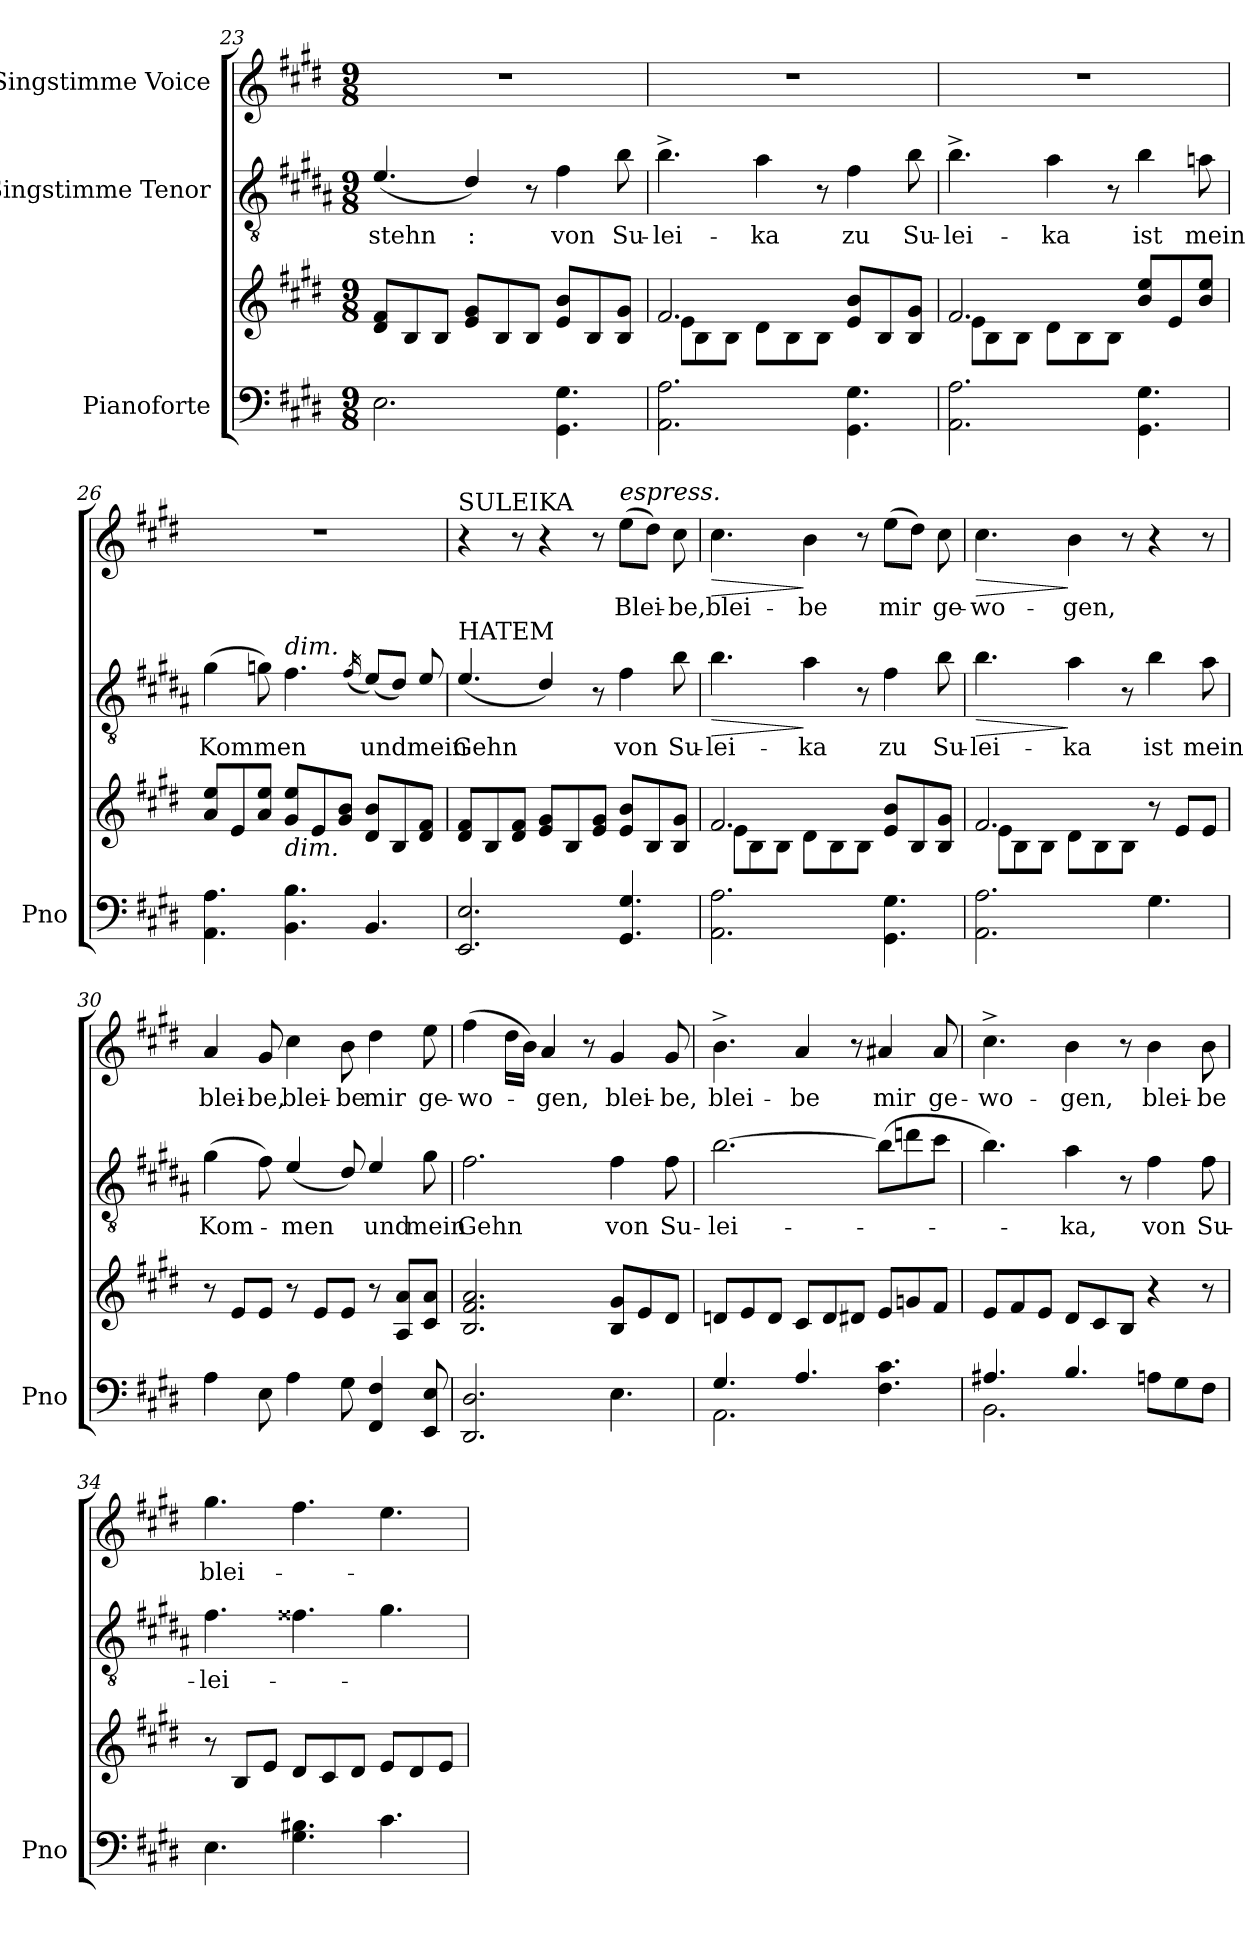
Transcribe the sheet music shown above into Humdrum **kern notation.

**kern	**kern	**kern	**text	**dynam	**kern	**text	**dynam
*part3	*part3	*part2	*part2	*part2	*part1	*part1	*part1
*staff4	*staff3	*staff2	*staff2	*staff2	*staff1	*staff1	*staff1
*I"Pianoforte	*	*I"Singstimme Tenor	*	*	*I"Singstimme Voice	*	*
*I'Pno	*	*	*	*	*	*	*
*clefF4	*clefG2	*clefGv2	*	*	*clefG2	*	*
*	*	*ITrd4c7	*	*	*	*	*
*k[f#c#g#d#]	*k[f#c#g#d#]	*k[f#c#g#d#]	*	*	*k[f#c#g#d#]	*	*
*M9/8	*M9/8	*M9/8	*	*	*M9/8	*	*
=23	=23	=23	=23	=23	=23	=23	=23
2.E\	8d#/ 8f#/L	(4.A/	-stehn	.	8%9r	.	.
.	8B/	.	.	.	.	.	.
.	8B/J	.	.	.	.	.	.
.	8e/ 8g#/L	4G#/)	:	.	.	.	.
.	8B/	.	.	.	.	.	.
.	8B/J	8r	.	.	.	.	.
4.GG#\ 4.G#\	8e/ 8b/L	4B\	von	.	.	.	.
.	8B/	.	.	.	.	.	.
.	8B/ 8g#/J	8e\	Su-	.	.	.	.
=24	=24	=24	=24	=24	=24	=24	=24
*	*^	*	*	*	*	*	*
2.AA\ 2.A\	2.f#/	8e\L	4.e^\	-lei-	.	8%9r	.	.
.	.	8B\	.	.	.	.	.	.
.	.	8B\J	.	.	.	.	.	.
.	.	8d#\L	4d#\	-ka	.	.	.	.
.	.	8B\	.	.	.	.	.	.
.	.	8B\J	8r	.	.	.	.	.
4.GG#\ 4.G#\	8e/ 8b/L	4.ryy	4B\	zu	.	.	.	.
.	8B/	.	.	.	.	.	.	.
.	8B/ 8g#/J	.	8e\	Su-	.	.	.	.
=25	=25	=25	=25	=25	=25	=25	=25	=25
2.AA\ 2.A\	2.f#/	8e\L	4.e^\	-lei-	.	8%9r	.	.
.	.	8B\	.	.	.	.	.	.
.	.	8B\J	.	.	.	.	.	.
.	.	8d#\L	4d#\	-ka	.	.	.	.
.	.	8B\	.	.	.	.	.	.
.	.	8B\J	8r	.	.	.	.	.
4.GG#\ 4.G#\	8b/ 8ee/L	4.ryy	4e\	ist	.	.	.	.
.	8e/	.	.	.	.	.	.	.
.	8b/ 8ee/J	.	8dn\	mein	.	.	.	.
*	*v	*v	*	*	*	*	*	*
=26	=26	=26	=26	=26	=26	=26	=26
4.AA\ 4.A\	8a/ 8ee/L	(4c#\	Kommen	.	8%9r	.	.
.	8e/	.	.	.	.	.	.
.	8a/ 8ee/J	8cn\)	.	.	.	.	.
!	!	!LO:TX:a:i:t=dim.	!	!	!	!	!
!	!LO:TX:b:i:t=dim.	!	!	!	!	!	!
4.BB\ 4.B\	8g#/ 8ee/L	4.B\	.	.	.	.	.
.	8e/	.	.	.	.	.	.
.	8g#/ 8b/J	.	.	.	.	.	.
.	.	(16qB/	.	.	.	.	.
4.BB/	8d#/ 8b/L	(8A/L)	undmein	.	.	.	.
.	8B/	8G#/J)	.	.	.	.	.
.	8d#/ 8f#/J	8A/	.	.	.	.	.
=27	=27	=27	=27	=27	=27	=27	=27
!	!	!	!	!	!LO:TX:a:t=SULEIKA	!	!
!	!	!LO:TX:a:t=HATEM	!	!	!	!	!
2.EE/ 2.E/	8d#/ 8f#/L	(4.A/	Gehn	.	4r	.	.
.	8B/	.	.	.	.	.	.
.	8d#/ 8f#/J	.	.	.	8r	.	.
.	8e/ 8g#/L	4G#/)	.	.	4r	.	.
.	8B/	.	.	.	.	.	.
.	8e/ 8g#/J	8r	.	.	8r	.	.
!	!	!	!	!	!LO:TX:i:t=espress.	!	!
4.GG#/ 4.G#/	8e/ 8b/L	4B\	von	.	(8ee\L	Blei-	.
.	8B/	.	.	.	8dd#\J)	.	.
.	8B/ 8g#/J	8e\	Su-	.	8cc#\	-be,	.
=28	=28	=28	=28	=28	=28	=28	=28
*	*^	*	*	*	*	*	*
!	!	!	!	!	!LO:HP:b	!	!	!LO:HP:b
2.AA\ 2.A\	2.f#/	8e\L	4.e\	-lei-	>	4.cc#\	blei-	>
.	.	8B\	.	.	.	.	.	.
.	.	8B\J	.	.	.	.	.	.
.	.	8d#\L	4d#\	-ka	]	4b\	-be	]
.	.	8B\	.	.	.	.	.	.
.	.	8B\J	8r	.	.	8r	.	.
4.GG#\ 4.G#\	8e/ 8b/L	4.ryy	4B\	zu	.	(8ee\L	mir	.
.	8B/	.	.	.	.	8dd#\J)	.	.
.	8B/ 8g#/J	.	8e\	Su-	.	8cc#\	ge-	.
=29	=29	=29	=29	=29	=29	=29	=29	=29
!	!	!	!	!	!LO:HP:b	!	!	!LO:HP:b
2.AA\ 2.A\	2.f#/	8e\L	4.e\	-lei-	>	4.cc#\	-wo-	>
.	.	8B\	.	.	.	.	.	.
.	.	8B\J	.	.	.	.	.	.
.	.	8d#\L	4d#\	-ka	]	4b\	-gen,	]
.	.	8B\	.	.	.	.	.	.
.	.	8B\J	8r	.	.	8r	.	.
4.G#\	8r	4.ryy	4e\	ist	.	4r	.	.
.	8e/L	.	.	.	.	.	.	.
.	8e/J	.	8d#\	mein	.	8r	.	.
*	*v	*v	*	*	*	*	*	*
=30	=30	=30	=30	=30	=30	=30	=30
4A\	8r	(4c#\	Kom-	.	4a/	blei-	.
.	8e/L	.	.	.	.	.	.
8E\	8e/J	8B\)	.	.	8g#/	-be,	.
4A\	8r	(4A/	-men	.	4cc#\	blei-	.
.	8e/L	.	.	.	.	.	.
8G#\	8e/J	8G#/)	.	.	8b\	-be	.
4FF#/ 4F#/	8r	4A/	und	.	4dd#\	mir	.
.	8A/ 8a/L	.	.	.	.	.	.
8EE/ 8E/	8c#/ 8a/J	8c#\	mein	.	8ee\	ge-	.
=31	=31	=31	=31	=31	=31	=31	=31
2.DD#/ 2.D#/	2.B/ 2.f#/ 2.a/	2.B\	Gehn	.	(4ff#\	-wo-	.
.	.	.	.	.	16dd#\LL	.	.
.	.	.	.	.	16b\JJ)	.	.
.	.	.	.	.	4a/	-gen,	.
.	.	.	.	.	8r	.	.
4.E\	8B/ 8g#/L	4B\	von	.	4g#/	blei-	.
.	8e/	.	.	.	.	.	.
.	8d#/J	8B\	Su-	.	8g#/	-be,	.
=32	=32	=32	=32	=32	=32	=32	=32
*^	*	*	*	*	*	*	*
4.G#/	2.AA\	8dn/L	[2.e\	-lei-	.	4.b^\	blei-	.
.	.	8e/	.	.	.	.	.	.
.	.	8d/J	.	.	.	.	.	.
4.A/	.	8c#/L	.	.	.	4a/	-be	.
.	.	8d/	.	.	.	.	.	.
.	.	8d#X/J	.	.	.	8r	.	.
4.F#\ 4.c#\	4.ryy	8e/L	(8e\L]	.	.	4a#X/	mir	.
.	.	8gn/	8gn\	.	.	.	.	.
.	.	8f#/J	8f#\J	.	.	8a#/	ge-	.
=33	=33	=33	=33	=33	=33	=33	=33	=33
4.A#X/	2.BB\	8e/L	4.e\)	.	.	4.cc#^\	-wo-	.
.	.	8f#/	.	.	.	.	.	.
.	.	8e/J	.	.	.	.	.	.
4.B/	.	8d#/L	4d#\	-ka,	.	4b\	-gen,	.
.	.	8c#/	.	.	.	.	.	.
.	.	8B/J	8r	.	.	8r	.	.
8An\L	4.ryy	4r	4B\	von	.	4b\	blei-	.
8G#\	.	.	.	.	.	.	.	.
8F#\J	.	8r	8B\	Su-	.	8b\	-be	.
*v	*v	*	*	*	*	*	*	*
=34	=34	=34	=34	=34	=34	=34	=34
4.E\	8r	4.B\	-lei-	.	4.gg#\	blei-	.
.	8B/L	.	.	.	.	.	.
.	8e/J	.	.	.	.	.	.
4.G#\ 4.B#X\	8d#/L	4.B#X\	.	.	4.ff#\	.	.
.	8c#/	.	.	.	.	.	.
.	8d#/J	.	.	.	.	.	.
4.c#\	8e/L	4.c#\	.	.	4.ee\	.	.
.	8d#/	.	.	.	.	.	.
.	8e/J	.	.	.	.	.	.
=	=	=	=	=	=	=	=
*-	*-	*-	*-	*-	*-	*-	*-
